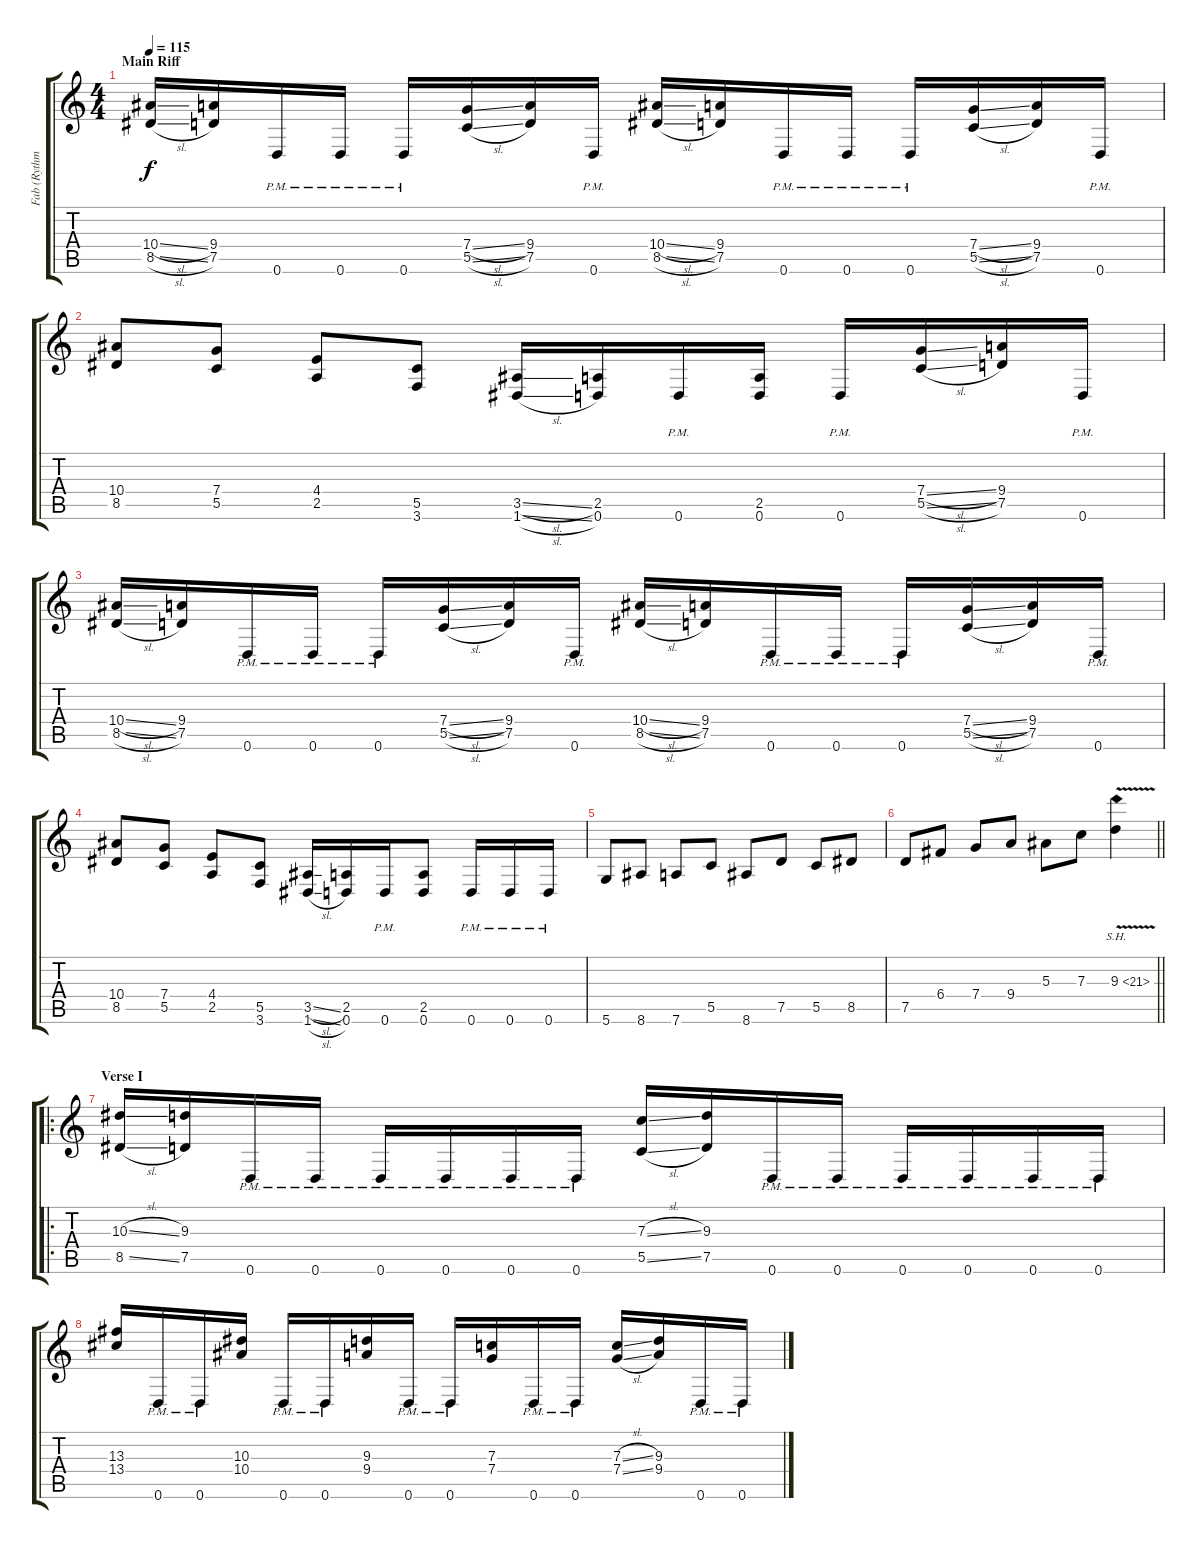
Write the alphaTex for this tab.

\track ("Fab (Rythm Guitar II)" "Fab (Rythm") {instrument overdrivenguitar}
\staff {score tabs}
\tuning (D4 A3 F3 C3 G2 D2) {hide}
\ts (4 4)
\section ("" "Main Riff")
\tempo 115
\clef g2
\ks c
(10.4{sl} 8.5{sl}).16{dy f volume 13 balance 16 instrument overdrivenguitar} (9.4 7.5).16 0.6{pm}.16 0.6{pm}.16 0.6{pm}.16 (7.4{sl} 5.5{sl}).16 (9.4 7.5).16 0.6{pm}.16 (10.4{sl} 8.5{sl}).16 (9.4 7.5).16 0.6{pm}.16 0.6{pm}.16 0.6{pm}.16 (7.4{sl} 5.5{sl}).16 (9.4 7.5).16 0.6{pm}.16 |
(10.4 8.5).8 (7.4 5.5).8 (4.4 2.5).8 (5.5 3.6).8 (3.5{sl} 1.6{sl}).16 (2.5 0.6).16 0.6{pm}.16 (2.5 0.6).16 0.6{pm}.16 (7.4{sl} 5.5{sl}).16 (9.4 7.5).16 0.6{pm}.16 |
(10.4{sl} 8.5{sl}).16 (9.4 7.5).16 0.6{pm}.16 0.6{pm}.16 0.6{pm}.16 (7.4{sl} 5.5{sl}).16 (9.4 7.5).16 0.6{pm}.16 (10.4{sl} 8.5{sl}).16 (9.4 7.5).16 0.6{pm}.16 0.6{pm}.16 0.6{pm}.16 (7.4{sl} 5.5{sl}).16 (9.4 7.5).16 0.6{pm}.16 |
(10.4 8.5).8 (7.4 5.5).8 (4.4 2.5).8 (5.5 3.6).8 (3.5{sl} 1.6{sl}).16 (2.5 0.6).16 0.6{pm}.16 (2.5 0.6).8 0.6{pm}.16 0.6{pm}.16 0.6{pm}.16 |
5.6.8 8.6.8 7.6.8 5.5.8 8.6.8 7.5.8 5.5.8 8.5.8 |
\barLineRight lightlight
7.5.8 6.4.8 7.4.8 9.4.8 5.3.8 7.3.8 9.3{sh 12 v}.4 |
\ro
\section ("" "Verse I")
(10.3{sl} 8.5{sl}).16{volume 13 balance 16 instrument overdrivenguitar} (9.3 7.5).16 0.6{pm}.16 0.6{pm}.16 0.6{pm}.16 0.6{pm}.16 0.6{pm}.16 0.6{pm}.16 (7.3{sl} 5.5{sl}).16 (9.3 7.5).16 0.6{pm}.16 0.6{pm}.16 0.6{pm}.16 0.6{pm}.16 0.6{pm}.16 0.6{pm}.16 |
(13.3 13.4).16 0.6{pm}.16 0.6{pm}.16 (10.3 10.4).16 0.6{pm}.16 0.6{pm}.16 (9.3 9.4).16 0.6{pm}.16 0.6{pm}.16 (7.3 7.4).16 0.6{pm}.16 0.6{pm}.16 (7.3{sl} 7.4{sl}).16 (9.3 9.4).16 0.6{pm}.16 0.6{pm}.16
